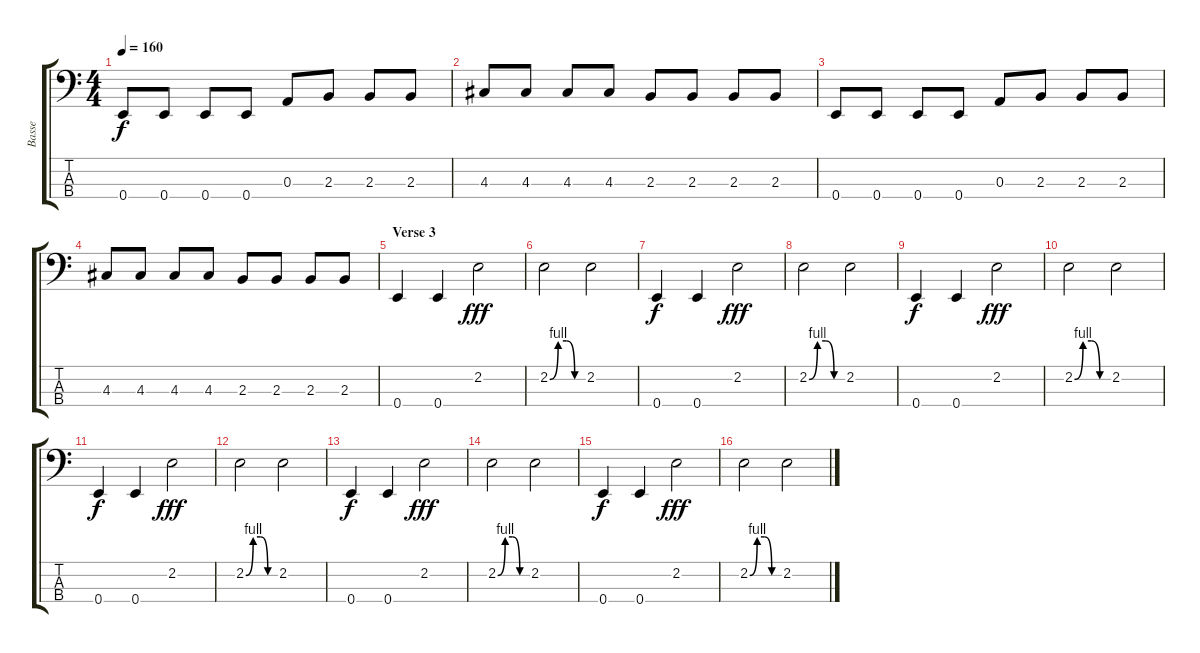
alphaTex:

\track ("Basse" "Basse") {instrument acousticbass}
\staff {score tabs}
\tuning (G2 D2 A1 E1) {hide}
\ts (4 4)
\tempo 160
\clef f4
\ks c
0.4.8{dy f} 0.4.8 0.4.8 0.4.8 0.3.8 2.3.8 2.3.8 2.3.8 |
4.3.8 4.3.8 4.3.8 4.3.8 2.3.8 2.3.8 2.3.8 2.3.8 |
0.4.8 0.4.8 0.4.8 0.4.8 0.3.8 2.3.8 2.3.8 2.3.8 |
4.3.8 4.3.8 4.3.8 4.3.8 2.3.8 2.3.8 2.3.8 2.3.8 |
\section ("" "Verse 3")
0.4.4 0.4.4 2.2.2{dy fff} |
2.2{be (custom 0 0 15 4 30 4 45 0 60 0)}.2 2.2.2 |
0.4.4{dy f} 0.4.4 2.2.2{dy fff} |
2.2{be (custom 0 0 15 4 30 4 45 0 60 0)}.2 2.2.2 |
0.4.4{dy f} 0.4.4 2.2.2{dy fff} |
2.2{be (custom 0 0 15 4 30 4 45 0 60 0)}.2 2.2.2 |
0.4.4{dy f} 0.4.4 2.2.2{dy fff} |
2.2{be (custom 0 0 15 4 30 4 45 0 60 0)}.2 2.2.2 |
0.4.4{dy f} 0.4.4 2.2.2{dy fff} |
2.2{be (custom 0 0 15 4 30 4 45 0 60 0)}.2 2.2.2 |
0.4.4{dy f} 0.4.4 2.2.2{dy fff} |
2.2{be (custom 0 0 15 4 30 4 45 0 60 0)}.2 2.2.2
